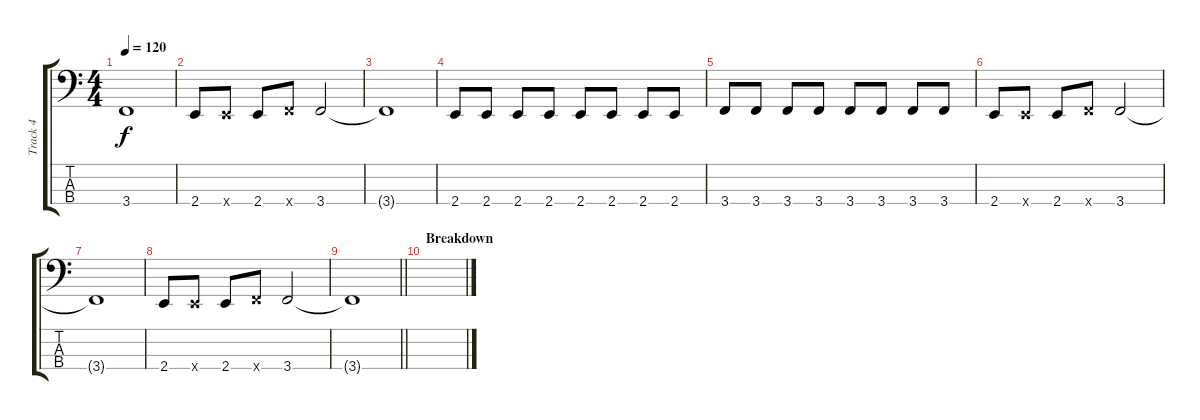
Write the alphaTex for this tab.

\track ("Track 4" "Track 4") {instrument electricbassfinger}
\staff {score tabs}
\tuning (G2 D2 A1 D1) {hide}
\ts (4 4)
\tempo 120
\clef f4
\ks c
3.4{t}.1{dy f} |
2.4.8 2.4{x}.8 2.4.8 3.4{x}.8 3.4.2 |
3.4{t}.1 |
2.4.8 2.4.8 2.4.8 2.4.8 2.4.8 2.4.8 2.4.8 2.4.8 |
3.4.8 3.4.8 3.4.8 3.4.8 3.4.8 3.4.8 3.4.8 3.4.8 |
2.4.8 2.4{x}.8 2.4.8 3.4{x}.8 3.4.2 |
3.4{t}.1 |
2.4.8 2.4{x}.8 2.4.8 3.4{x}.8 3.4.2 |
\barLineRight lightlight
3.4{t}.1 |
\section ("" "Breakdown")
